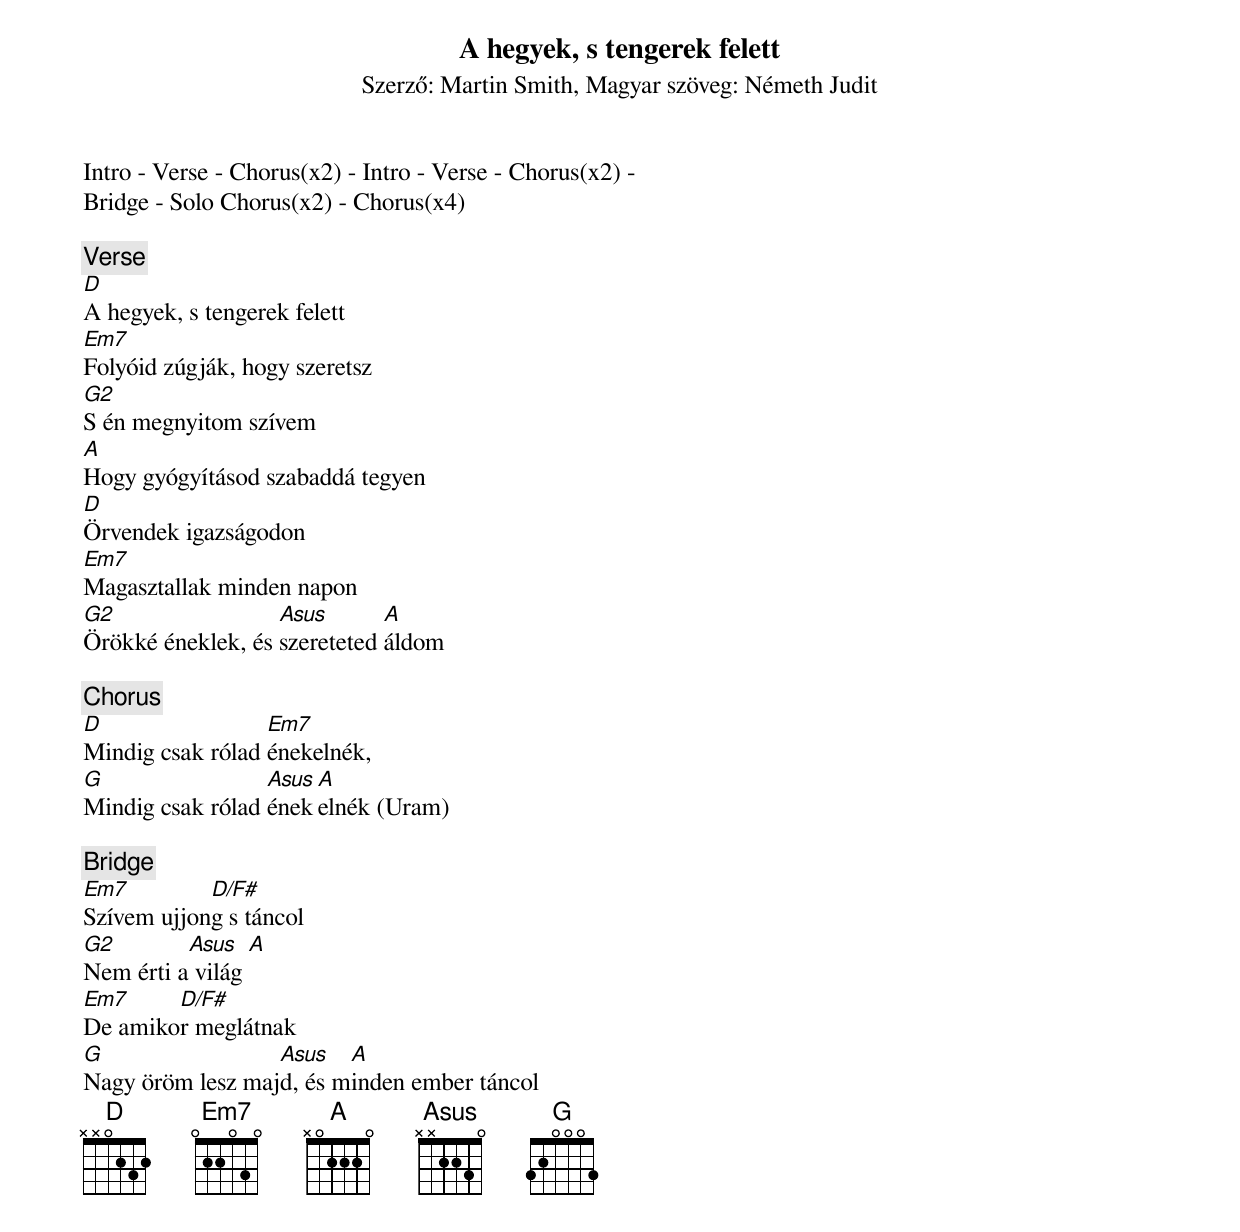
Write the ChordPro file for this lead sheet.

{title: A hegyek, s tengerek felett}
{subtitle: Szerző: Martin Smith, Magyar szöveg: Németh Judit}

Intro - Verse - Chorus(x2) - Intro - Verse - Chorus(x2) -
Bridge - Solo Chorus(x2) - Chorus(x4)

{c:Verse}
[D]A hegyek, s tengerek felett
[Em7]Folyóid zúgják, hogy szeretsz
[G2]S én megnyitom szívem
[A]Hogy gyógyításod szabaddá tegyen
[D]Örvendek igazságodon
[Em7]Magasztallak minden napon
[G2]Örökké éneklek, és [Asus]szereteted [A]áldom

{c:Chorus}
[D]Mindig csak rólad [Em7]énekelnék,
[G]Mindig csak rólad [Asus]ének[A]elnék (Uram)

{c:Bridge}
[Em7]Szívem ujjon[D/F#]g s táncol
[G2]Nem érti a[Asus] világ [A]
[Em7]De amiko[D/F#]r meglátnak
[G]Nagy öröm lesz maj[Asus]d, és m[A]inden ember táncol
